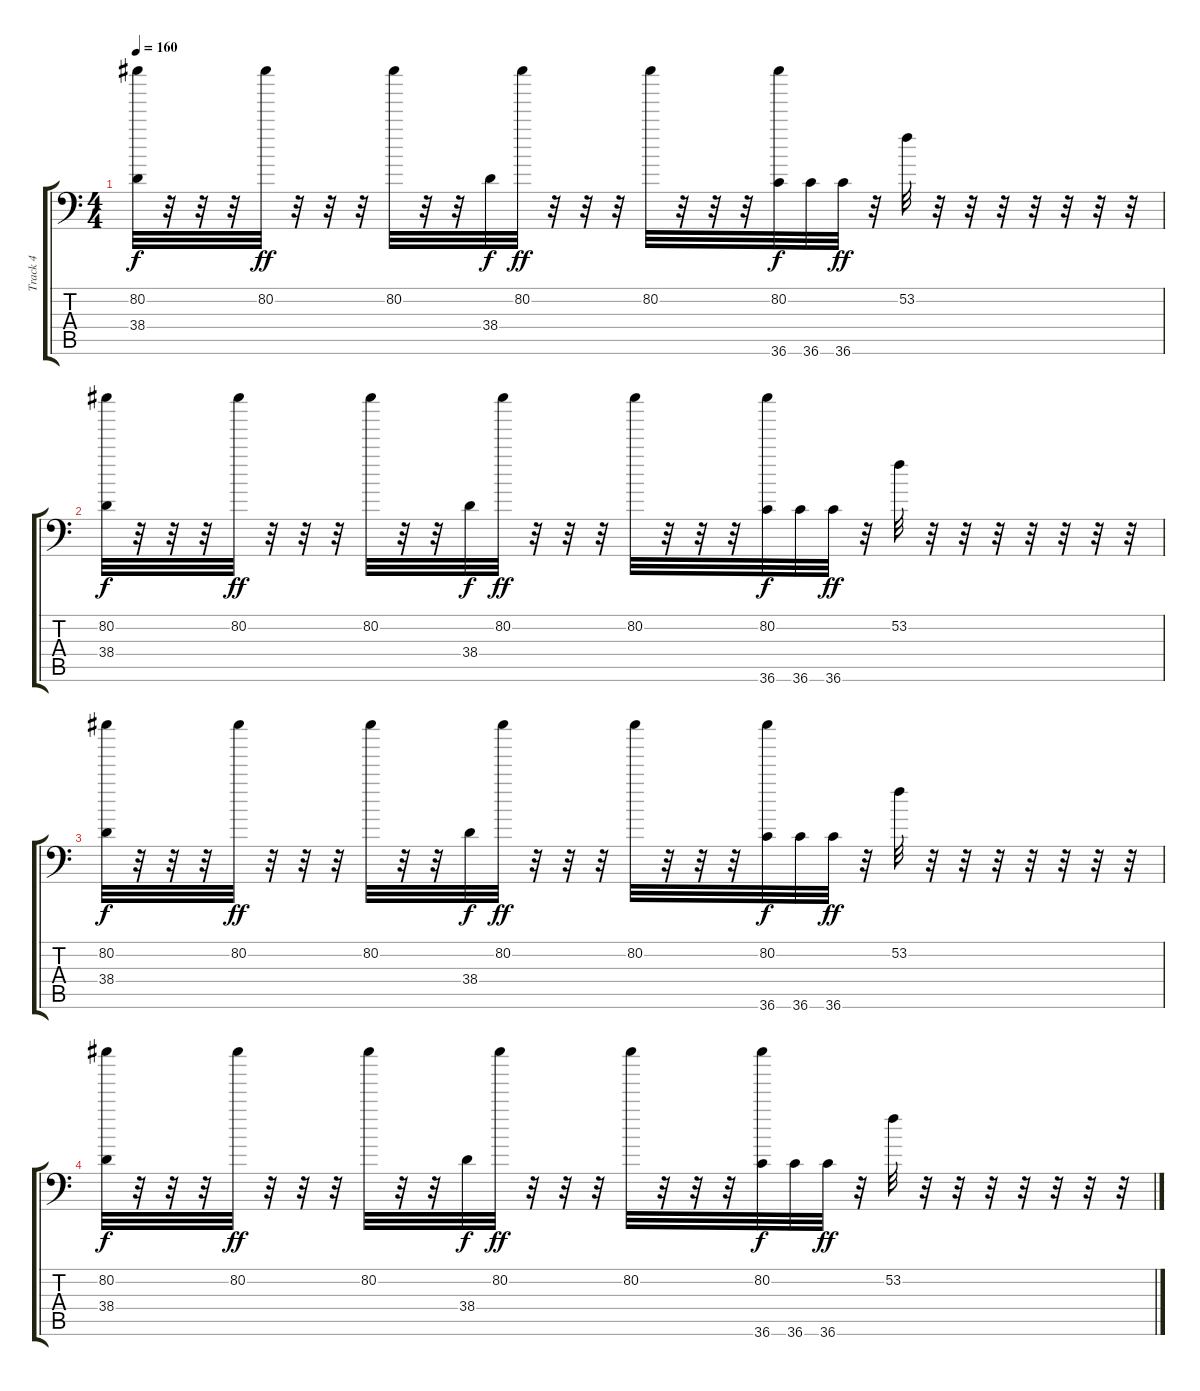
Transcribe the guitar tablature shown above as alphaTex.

\track ("Track 4" "Track 4") {instrument acousticgrandpiano}
\staff {score tabs}
\tuning (C-1 C-1 C-1 C-1 C-1 C-1) {hide}
\ts (4 4)
\tempo 160
\clef f4
\ks c
(80.2 38.4).32{dy f} r.32 r.32 r.32 80.2.32{dy ff} r.32 r.32 r.32 80.2.32 r.32 r.32 38.4.32{dy f} 80.2.32{dy ff} r.32 r.32 r.32 80.2.32 r.32 r.32 r.32 (80.2 36.6).32{dy f} 36.6.32 36.6.32{dy ff} r.32 53.2.32 r.32 r.32 r.32 r.32 r.32 r.32 r.32 |
(80.2 38.4).32{dy f} r.32 r.32 r.32 80.2.32{dy ff} r.32 r.32 r.32 80.2.32 r.32 r.32 38.4.32{dy f} 80.2.32{dy ff} r.32 r.32 r.32 80.2.32 r.32 r.32 r.32 (80.2 36.6).32{dy f} 36.6.32 36.6.32{dy ff} r.32 53.2.32 r.32 r.32 r.32 r.32 r.32 r.32 r.32 |
(80.2 38.4).32{dy f} r.32 r.32 r.32 80.2.32{dy ff} r.32 r.32 r.32 80.2.32 r.32 r.32 38.4.32{dy f} 80.2.32{dy ff} r.32 r.32 r.32 80.2.32 r.32 r.32 r.32 (80.2 36.6).32{dy f} 36.6.32 36.6.32{dy ff} r.32 53.2.32 r.32 r.32 r.32 r.32 r.32 r.32 r.32 |
(80.2 38.4).32{dy f} r.32 r.32 r.32 80.2.32{dy ff} r.32 r.32 r.32 80.2.32 r.32 r.32 38.4.32{dy f} 80.2.32{dy ff} r.32 r.32 r.32 80.2.32 r.32 r.32 r.32 (80.2 36.6).32{dy f} 36.6.32 36.6.32{dy ff} r.32 53.2.32 r.32 r.32 r.32 r.32 r.32 r.32 r.32
